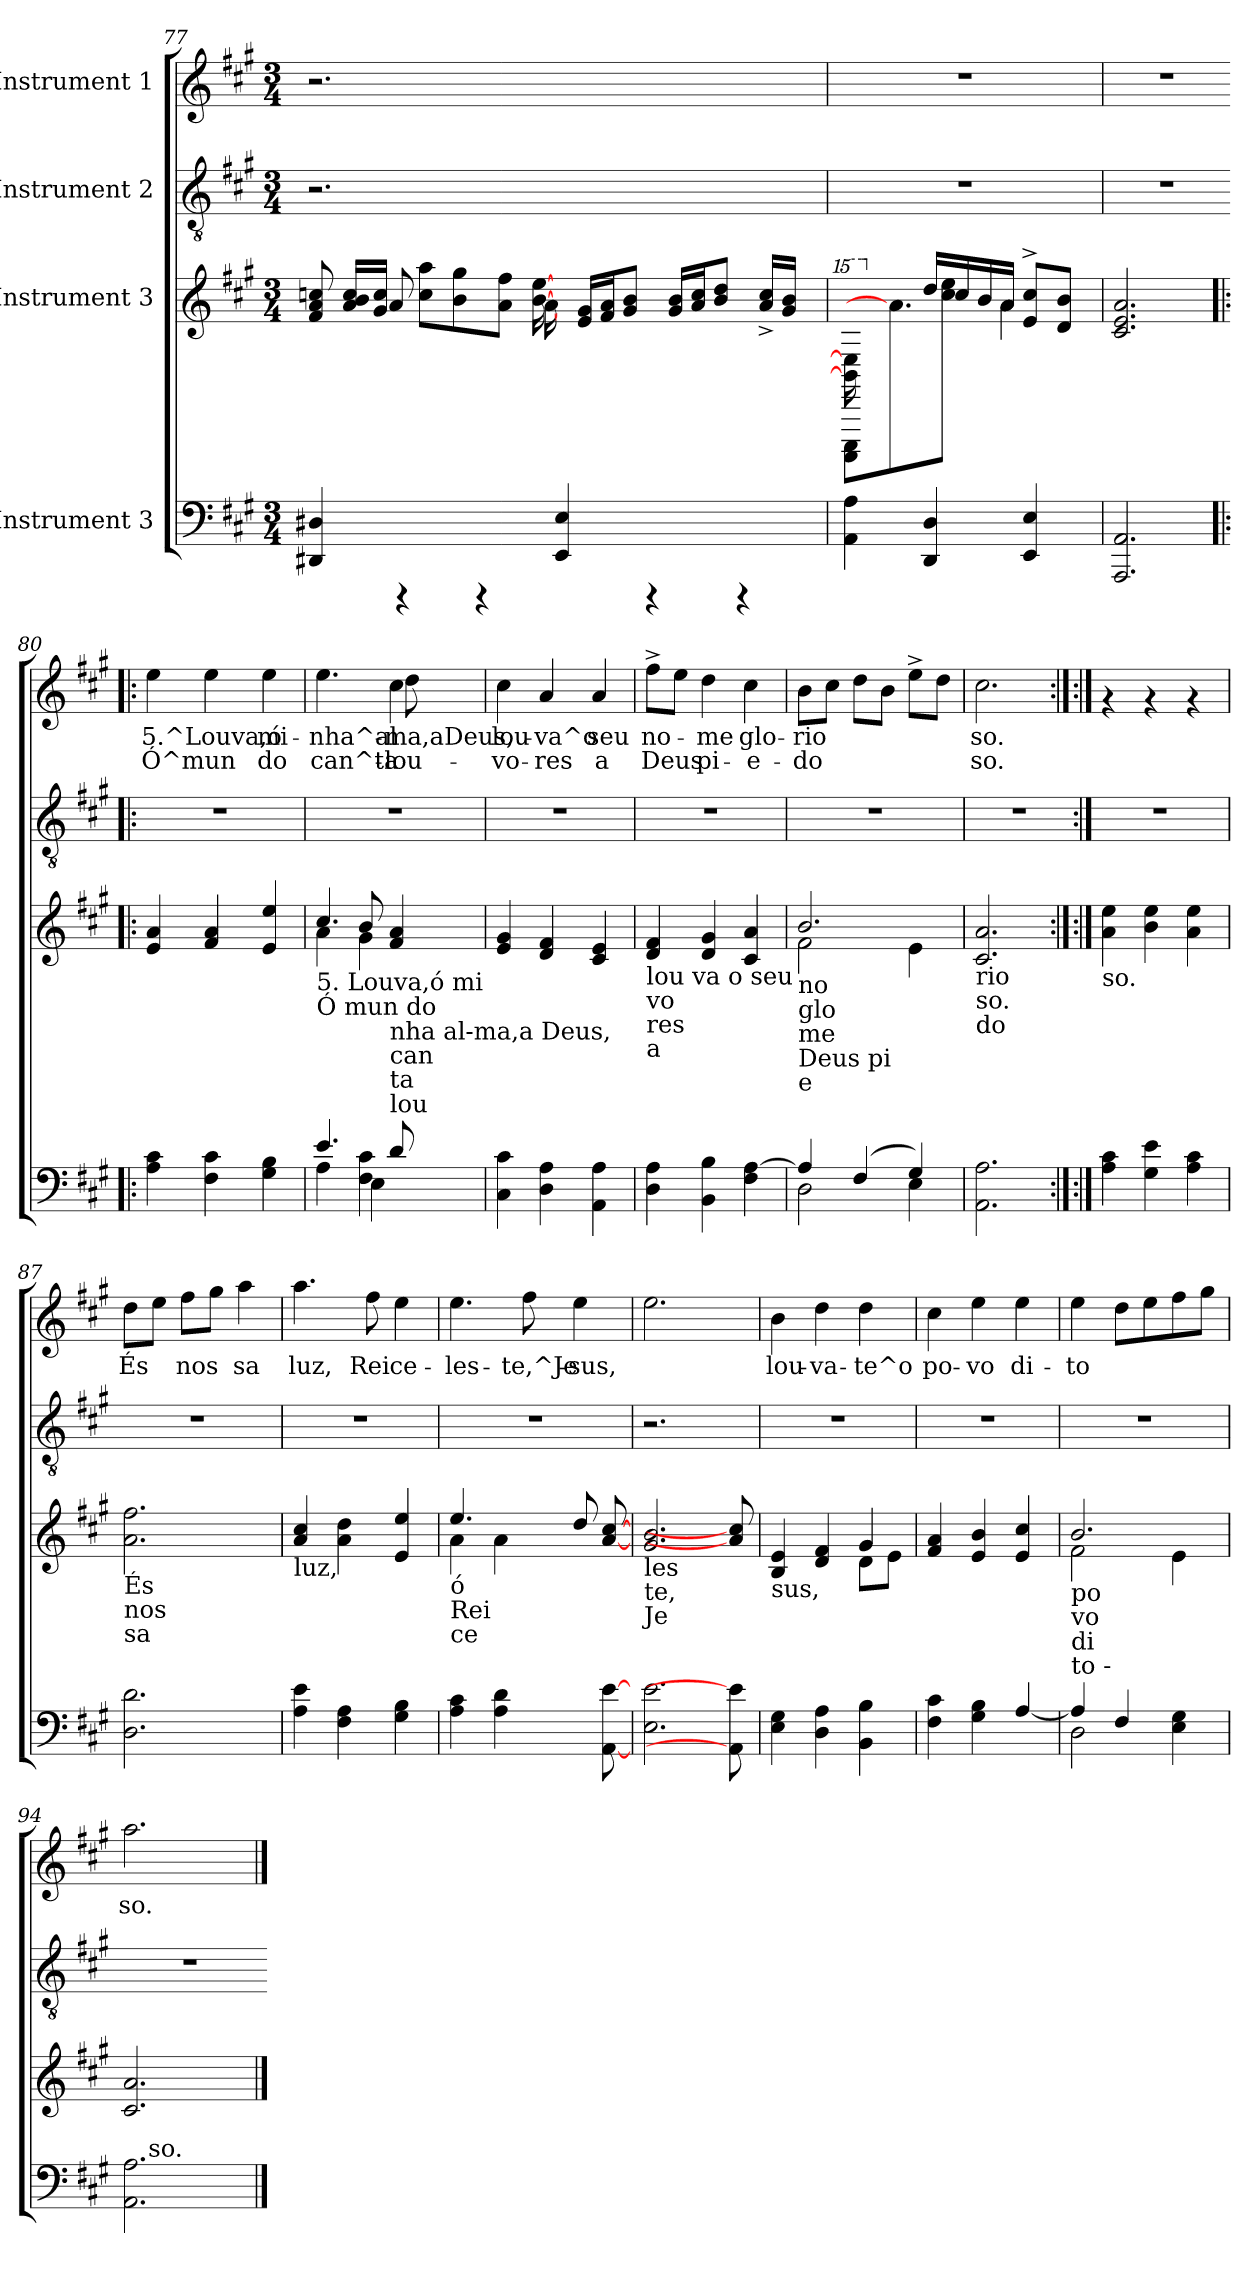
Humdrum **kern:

**kern	**kern	**kern	**kern	**text	**text
*part4	*part3	*part2	*part1	*part1	*part1
*staff4	*staff3	*staff2	*staff1	*staff1	*staff1
*I"Instrument 3	*I"Instrument 3	*I"Instrument 2	*I"Instrument 1	*	*
*clefF4	*clefG2	*clefGv2	*clefG2	*	*
*k[f#c#g#]	*k[f#c#g#]	*k[f#c#g#]	*k[f#c#g#]	*	*
*A:	*A:	*A:	*A:	*	*
*M3/4	*M3/4	*M3/4	*M3/4	*	*
=77	=77	=77	=77	=77	=77
*	*^	*	*	*	*
4D#X/ 4DD#X/	8a/ 8f#/ 8ccn/	8.ryy	2.r	2.r	.	.
.	16cc/ 16a/ 16b/L	.	.	.	.	.
.	16g#/ 16cc/J	8a/	.	.	.	.
4rCCC	4..ryy	.	.	.	.	.
.	.	8cc\ 8aa\L	.	.	.	.
.	.	8gg#\ 8b\	.	.	.	.
4rCCC	.	.	.	.	.	.
.	.	8ff#\ 8a\J	.	.	.	.
.	[16b\ [16ee\	[16a\	.	.	.	.
4EE/ 4E/	16ryy	16ryy	2.ryy	2.ryy	.	.
.	16e/ 16g#/L	2ryy	.	.	.	.
.	16a/ 16f#/	.	.	.	.	.
.	8b/ 8g#/J	.	.	.	.	.
4rCCC	.	.	.	.	.	.
.	16g#/ 16b/L	.	.	.	.	.
.	16a/ 16cc/	.	.	.	.	.
.	8dd/ 8b/J	.	.	.	.	.
4rCCC	.	.	.	.	.	.
.	16a/^> 16cc/^>L	8.ryy	.	.	.	.
.	16b/ 16g#/J	.	.	.	.	.
.	16ryy	.	.	.	.	.
=78	=78	=78	=78	=78	=78	=78
*	*15ma	*	*	*	*	*
4AA\ 4A\	16b\] 16ee\]	8AA\ 8C#\L	2.r	2.r	.	.
.	8.ryy	.	.	.	.	.
*	*X15ma	*	*	*	*	*
.	.	8.a\]	.	.	.	.
4DD/ 4D/	16dd/L	.	.	.	.	.
.	16cc#/	8cc#\ 8ee\J	.	.	.	.
.	16b/	.	.	.	.	.
.	16a/J	4a\	.	.	.	.
4E/ 4EE/	8cc#/^> 8e/^>L	.	.	.	.	.
.	8b/ 8d/J	.	.	.	.	.
.	.	16ryy	.	.	.	.
*	*v	*v	*	*	*	*
=79	=79	=79	=79	=79	=79
2.AA/ 2.AAA/	2.e/ 2.c#/ 2.a/	2.r	2.r	.	.
!!LO:PB:g=z
=80!|:	=80!|:	=80	=80!|:	=80!|:	=80!|:
!	!	!	!	!LO:LY:b:rj	!LO:LY:b:rj
4A\ 4c#\	4e/ 4a/	2.r	4ee\	5.^Louva,ó	Ó^mun-
!	!	!	!	!LO:LY:b:rj	!LO:LY:b:rj
4c#\ 4F#\	4f#/ 4a/	.	4ee\	--	--
!	!	!	!	!LO:LY:b:rj	!LO:LY:b:rj
4G#\ 4B\	4e/ 4ee/	.	4ee\	-mi-	-do
=81	=81	=81	=81	=81	=81
*^	*^	*	*	*	*
*	*^	*	*^	*	*	*	*
!	!	!	!LO:TX:b:t=5. Louva,ó mi	!	!	!	!	!	!
!	!	!	!LO:TX:b:t=Ó mun do	!	!	!	!	!	!
!	!	!	!	!	!	!	!	!LO:LY:b:rj	!LO:LY:b:rj
*	*	*	*	*	*	*	*^	*	*
4.e/	4A\	4ryy	4.cc#/	4a\	4ryy	2.r	4.ee\	4.ryy	nha^al-	-can^ta-
.	4c#\ 4F#\	4E\	.	4g#\	8b/	.	.	.	.	.
!	!	!	!LO:TX:b:t=nha al-ma,a Deus,	!	!	!	!	!	!	!
!	!	!	!LO:TX:b:t=can	!	!	!	!	!	!	!
!	!	!	!LO:TX:b:t=ta	!	!	!	!	!	!	!
!	!	!	!LO:TX:b:t=lou	!	!	!	!	!	!	!
!	!	!	!	!	!	!	!	!	!LO:LY:b:rj	!LO:LY:b:rj
8d/	.	.	4f#/ 4a/	.	8ryy	.	4cc#\	8dd\	-ma,aDeus,	lou-
4ryy	4ryy	4ryy	.	8ryy	4ryy	.	.	8ryy	.	.
.	.	.	8ryy	8ryy	.	.	8ryy	8ryy	.	.
*v	*v	*v	*	*	*	*	*	*	*	*
*	*	*v	*v	*	*	*	*	*
=82	=82	=82	=82	=82	=82	=82	=82
!	!	!	!	!	!	!LO:LY:b:rj	!LO:LY:b:rj
*	*v	*v	*	*v	*v	*	*
4C#\ 4c#\	4g#/ 4e/	2.r	4cc#\	-lou-	-vo-
!	!	!	!	!LO:LY:b:rj	!LO:LY:b:rj
4A\ 4D\	4d/ 4f#/	.	4a/	-va^o	res
!	!	!	!	!LO:LY:b:rj	!LO:LY:b:rj
4A\ 4AA\	4c#/ 4e/	.	4a/	seu	a
=83	=83	=83	=83	=83	=83
!	!LO:TX:b:t=lou va o seu	!	!	!	!
!	!LO:TX:b:t=vo	!	!	!	!
!	!LO:TX:b:t=res	!	!	!	!
!	!LO:TX:b:t=a	!	!	!	!
!	!	!	!	!LO:LY:b:rj	!LO:LY:b:rj
4D\ 4A\	4f#/ 4d/	2.r	8ff#^<\L	no-	-Deus
!	!	!	!	!LO:LY:b:rj	!LO:LY:b:rj
.	.	.	8ee\J	.	.
!	!	!	!	!LO:LY:b:rj	!LO:LY:b:rj
4B\ 4BB\	4d/ 4g#/	.	4dd\	me	pi-
!	!	!	!	!LO:LY:b:rj	!LO:LY:b:rj
[>4A\ 4F#\	4c#/ 4a/	.	4cc#\	-glo-	-e-
=84	=84	=84	=84	=84	=84
*^	*^	*	*	*	*
!	!	!LO:TX:b:t=no	!	!	!	!	!
!	!	!LO:TX:b:t=glo	!	!	!	!	!
!	!	!LO:TX:b:t=me	!	!	!	!	!
!	!	!LO:TX:b:t=Deus pi	!	!	!	!	!
!	!	!LO:TX:b:t=e	!	!	!	!	!
!	!	!	!	!	!	!LO:LY:b:rj	!LO:LY:b:rj
4A/]	2D\	2.b/	2f#\	2.r	8b\L	-rio-	-do-
!	!	!	!	!	!	!LO:LY:b:rj	!LO:LY:b:rj
.	.	.	.	.	8cc#\J	--	--
!	!	!	!	!	!	!LO:LY:b:rj	!LO:LY:b:rj
(<4F#/	.	.	.	.	8dd\L	--	--
!	!	!	!	!	!	!LO:LY:b:rj	!LO:LY:b:rj
.	.	.	.	.	8b\J	--	--
!	!	!	!	!	!	!LO:LY:b:rj	!LO:LY:b:rj
4G#/)	4E\	.	4e\	.	8ee^<\L	--	--
!	!	!	!	!	!	!LO:LY:b:rj	!LO:LY:b:rj
.	.	.	.	.	8dd\J	--	--
*v	*v	*	*	*	*	*	*
*	*v	*v	*	*	*	*
=85	=85	=85	=85	=85	=85
!	!LO:TX:b:t=rio	!	!	!	!
!	!LO:TX:b:t=so.	!	!	!	!
!	!LO:TX:b:t=do	!	!	!	!
!	!	!	!	!LO:LY:b:rj	!LO:LY:b:rj
2.A\ 2.AA\	2.c#/ 2.a/	2.r	2.cc#\	-so.	so.
!!LO:LB:g=z
=86:|!	=86:|!	=86	=86:|!	=86:|!	=86:|!
!	!LO:TX:b:t=so.	!	!	!	!
4A\ 4c#\	4a\ 4ee\	2.r	4rf	.	.
4e\ 4G#\	4ee\ 4b\	.	4rf	.	.
4c#\ 4A\	4ee\ 4a\	.	4rf	.	.
=87	=87	=87	=87	=87	=87
!	!LO:TX:b:t=És	!	!	!	!
!	!LO:TX:b:t=nos	!	!	!	!
!	!LO:TX:b:t=sa	!	!	!	!
!	!	!	!	!LO:LY:b:rj	!
2.D\ 2.d\	2.a\ 2.ff#\	2.r	8dd\L	És	.
!	!	!	!	!LO:LY:b:rj	!
.	.	.	8ee\J	.	.
!	!	!	!	!LO:LY:b:rj	!
.	.	.	8ff#\L	nos-	.
!	!	!	!	!LO:LY:b:rj	!
.	.	.	8gg#\J	--	.
!	!	!	!	!LO:LY:b:rj	!
.	.	.	4aa\	-sa	.
=88	=88	=88	=88	=88	=88
!	!LO:TX:b:t=luz,	!	!	!	!
!	!	!	!	!LO:LY:b:rj	!
4A\ 4e\	4a/ 4cc#/	2.r	4.aa\	luz,	.
4A\ 4F#\	4dd\ 4a\	.	.	.	.
!	!	!	!	!LO:LY:b:rj	!
.	.	.	8ff#\	Rei	.
!	!	!	!	!LO:LY:b:rj	!
4B\ 4G#\	4e/ 4ee/	.	4ee\	ce-	.
=89	=89	=89	=89	=89	=89
*	*^	*	*	*	*
!	!LO:TX:b:t=ó	!	!	!	!	!
!	!LO:TX:b:t=Rei	!	!	!	!	!
!	!LO:TX:b:t=ce	!	!	!	!	!
!	!	!	!	!	!LO:LY:b:rj	!
4A\ 4c#\	4.ee/	4a\	2.r	4.ee\	-les-	.
4d\ 4A\	.	4a\	.	.	.	.
!	!	!	!	!	!LO:LY:b:rj	!
.	8ryy	.	.	8ff#\	-te,^Je-	.
!	!	!	!	!	!LO:LY:b:rj	!
8ryy	8dd/	4ryy	.	4ee\	-sus,	.
[8e\ [8AA\	[8a/ [8cc#/	.	.	.	.	.
*	*v	*v	*	*	*	*
=90	=90	=90	=90	=90	=90
!	!LO:TX:b:t=les	!	!	!	!
!	!LO:TX:b:t=te,	!	!	!	!
!	!LO:TX:b:t=Je	!	!	!	!
!	!	!	!	!LO:LY:b:rj	!
2.e\ 2.E\	2.g#/ 2.b/	2.r	2.ee\	.	.
8e\] 8AA\]	8a/] 8cc#/]	8ryy	8ryy	.	.
!!LO:LB:g=z
=91	=91	=91	=91	=91	=91
*	*^	*	*	*	*
!	!LO:TX:b:t=sus,	!	!	!	!	!
!	!	!	!	!	!LO:LY:b:rj	!
4E\ 4G#\	4B/ 4e/	2ryy	2.r	4b\	lou-	.
!	!	!	!	!	!LO:LY:b:rj	!
4A\ 4D\	4d/ 4f#/	.	.	4dd\	-va-	.
!	!	!	!	!	!LO:LY:b:rj	!
4BB\ 4B\	4g#/	8d\L	.	4dd\	-te^o	.
.	.	8e\J	.	.	.	.
=92	=92	=92	=92	=92	=92	=92
!	!LO:TX:b:t=lou	!	!	!	!	!
!	!LO:TX:b:t=va	!	!	!	!	!
!	!LO:TX:b:t=te o	!	!	!	!	!
!	!	!	!	!	!LO:LY:b:rj	!
*	*v	*v	*	*	*	*
4F#\ 4c#\	4f#/ 4a/	2.r	4cc#\	po-	.
!	!	!	!	!LO:LY:b:rj	!
4G#\ 4B\	4e/ 4b/	.	4ee\	-vo	.
!	!	!	!	!LO:LY:b:rj	!
[>4A/	4e/ 4cc#/	.	4ee\	di-	.
=93	=93	=93	=93	=93	=93
*^	*^	*	*	*	*
!	!	!LO:TX:b:t=po	!	!	!	!	!
!	!	!LO:TX:b:t=vo	!	!	!	!	!
!	!	!LO:TX:b:t=di	!	!	!	!	!
!LO:TX:a:t=to -	!	!	!	!	!	!	!
!	!	!	!	!	!	!LO:LY:b:rj	!
4A/]	2D\	2.b/	2f#\	2.r	4ee\	-to-	.
!	!	!	!	!	!	!LO:LY:b:rj	!
4F#/	.	.	.	.	8dd\L	--	.
!	!	!	!	!	!	!LO:LY:b:rj	!
.	.	.	.	.	8ee\	--	.
!	!	!	!	!	!	!LO:LY:b:rj	!
4ryy	4E\ 4G#\	.	4e\	.	8ff#\	--	.
!	!	!	!	!	!	!LO:LY:b:rj	!
.	.	.	.	.	8gg#\J	--	.
*	*	*v	*v	*	*	*	*
=94	=94	=94	=94	=94	=94	=94
!	!	!	!	!	!LO:LY:b:rj	!
2.AA\ 2.A\	16.ryy	2.c#/ 2.a/	2.r	2.aa\	-so.	.
!	!LO:TX:a:t=so.	!	!	!	!	!
.	2ryy	.	.	.	.	.
.	8ryy	.	.	.	.	.
.	32ryy	.	.	.	.	.
*v	*v	*	*	*	*	*
==	==	=	==	==	==
*-	*-	*-	*-	*-	*-
